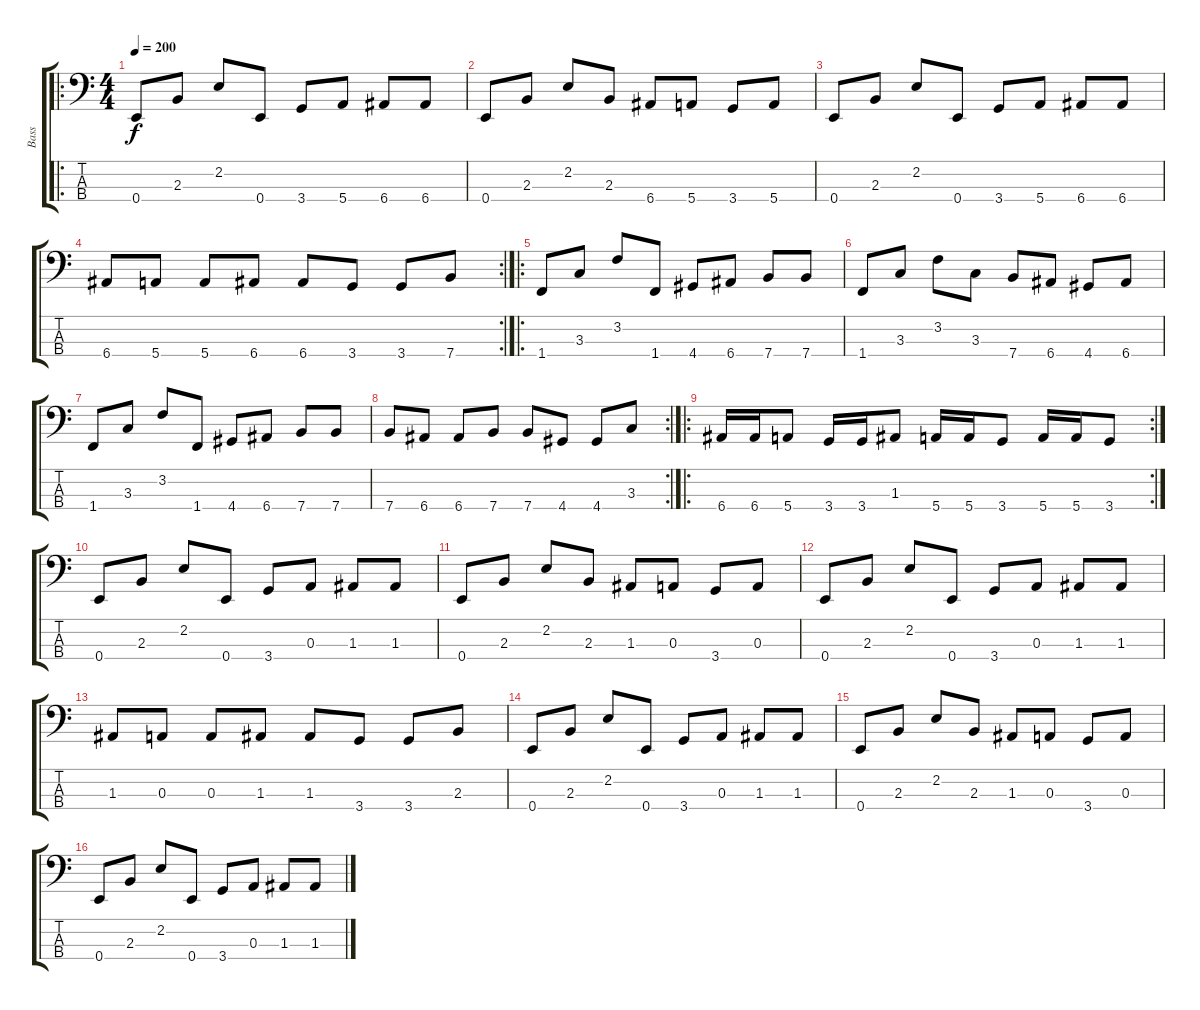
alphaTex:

\track ("Bass" "Bass") {instrument electricbassfinger}
\staff {score tabs}
\tuning (G2 D2 A1 E1) {hide}
\ro
\ts (4 4)
\tempo 200
\clef f4
\ks c
0.4.8{dy f instrument electricbassfinger} 2.3.8 2.2.8 0.4.8 3.4.8 5.4.8 6.4.8 6.4.8 |
0.4.8 2.3.8 2.2.8 2.3.8 6.4.8 5.4.8 3.4.8 5.4.8 |
0.4.8 2.3.8 2.2.8 0.4.8 3.4.8 5.4.8 6.4.8 6.4.8 |
\rc 2
6.4.8 5.4.8 5.4.8 6.4.8 6.4.8 3.4.8 3.4.8 7.4.8 |
\ro
1.4.8 3.3.8 3.2.8 1.4.8 4.4.8 6.4.8 7.4.8 7.4.8 |
1.4.8 3.3.8 3.2.8 3.3.8 7.4.8 6.4.8 4.4.8 6.4.8 |
1.4.8 3.3.8 3.2.8 1.4.8 4.4.8 6.4.8 7.4.8 7.4.8 |
\rc 2
7.4.8 6.4.8 6.4.8 7.4.8 7.4.8 4.4.8 4.4.8 3.3.8 |
\ro
\rc 2
6.4.16 6.4.16 5.4.8 3.4.16 3.4.16 1.3.8 5.4.16 5.4.16 3.4.8 5.4.16 5.4.16 3.4.8 |
0.4.8 2.3.8 2.2.8 0.4.8 3.4.8 0.3.8 1.3.8 1.3.8 |
0.4.8 2.3.8 2.2.8 2.3.8 1.3.8 0.3.8 3.4.8 0.3.8 |
0.4.8 2.3.8 2.2.8 0.4.8 3.4.8 0.3.8 1.3.8 1.3.8 |
1.3.8 0.3.8 0.3.8 1.3.8 1.3.8 3.4.8 3.4.8 2.3.8 |
0.4.8 2.3.8 2.2.8 0.4.8 3.4.8 0.3.8 1.3.8 1.3.8 |
0.4.8 2.3.8 2.2.8 2.3.8 1.3.8 0.3.8 3.4.8 0.3.8 |
0.4.8 2.3.8 2.2.8 0.4.8 3.4.8 0.3.8 1.3.8 1.3.8
